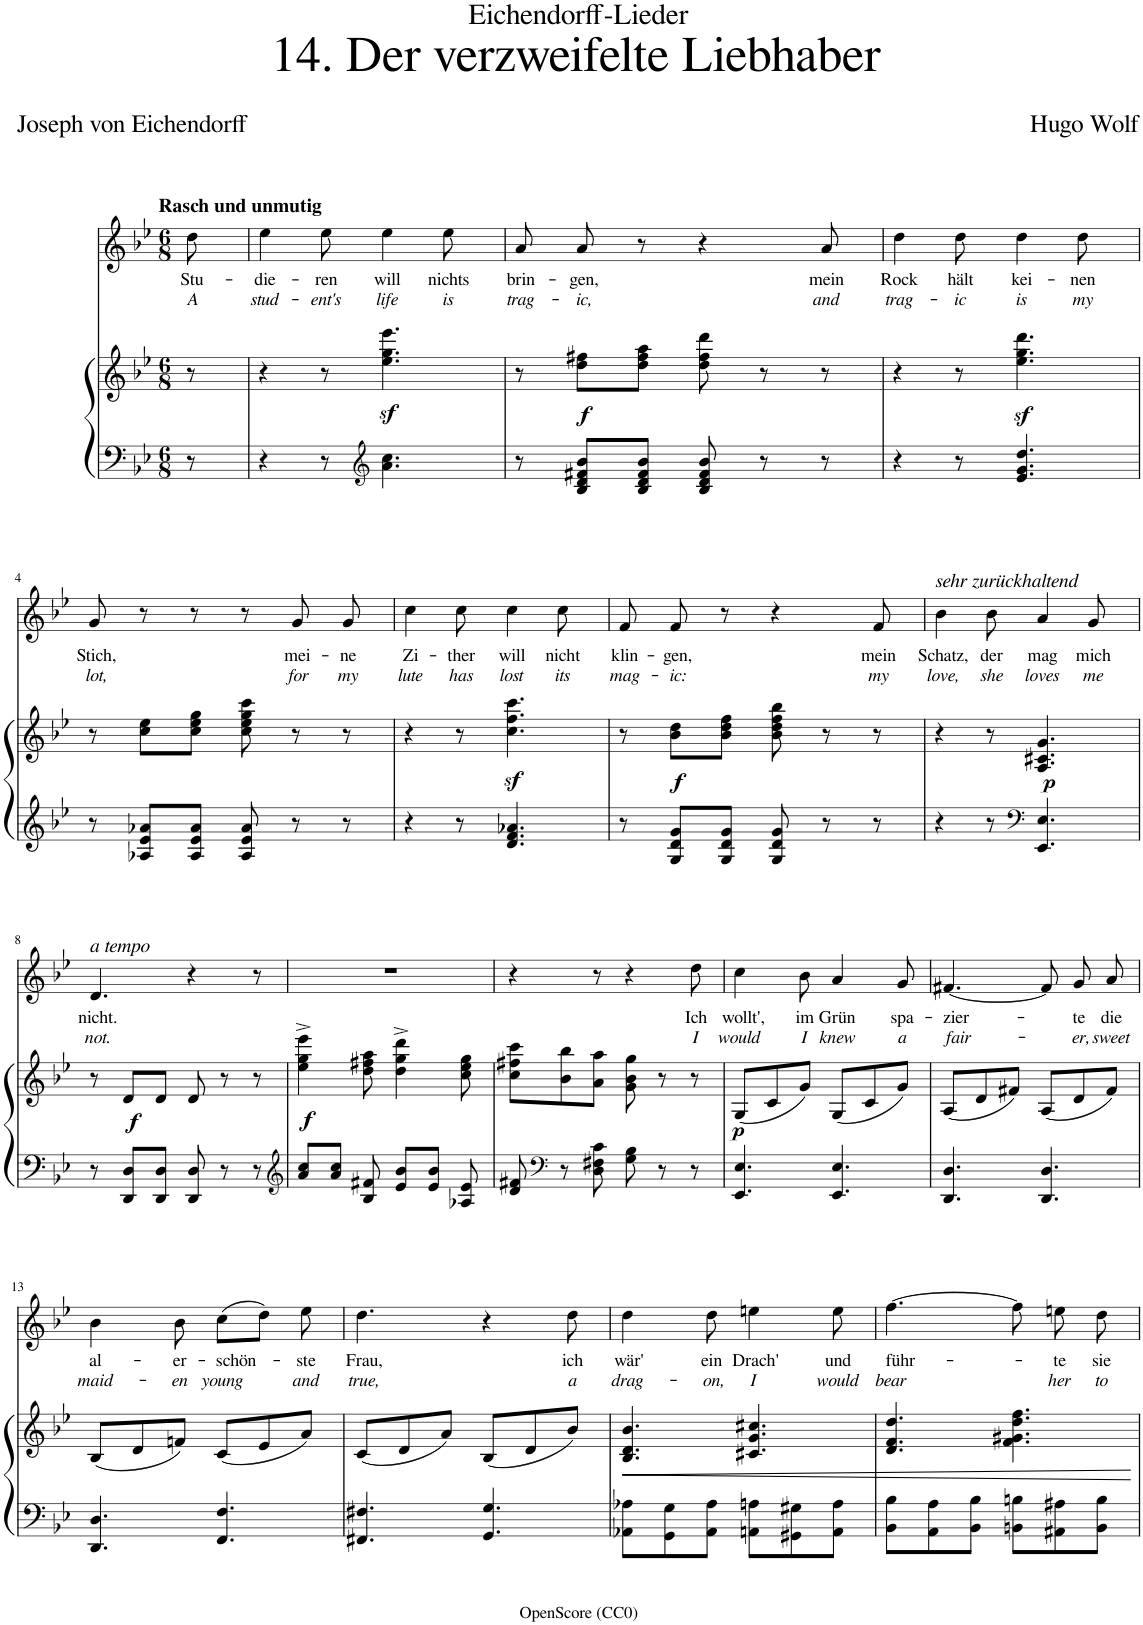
**kern	**kern	**dynam	**kern	**text	**text
*part2	*part2	*part2	*part1	*part1	*part1
*staff3	*staff2	*staff2/3	*staff1	*staff1	*staff1
*I"Piano	*	*	*I"Voice	*	*
*I'Pno	*	*	*	*	*
*clefF4	*clefG2	*	*clefG2	*	*
*k[b-e-]	*k[b-e-]	*	*k[b-e-]	*	*
*M6/8	*M6/8	*	*M6/8	*	*
=	=	=	=	=	=
!	!	!	!LO:TX:a:B:t=Rasch und unmutig	!	!
!	!	!	!	!LO:LY:b	!LO:LY:b
8r	8r	.	8dd\	Stu-	A
=1	=1	=1	=1	=1	=1
!	!	!	!	!LO:LY:b	!LO:LY:b
4r	4r	.	4ee-\	-die-	stud-
!	!	!	!	!LO:LY:b	!LO:LY:b
8r	8r	.	8ee-\	-ren	-ent's
*clefG2	*	*	*	*	*
!	!	!	!	!LO:LY:b	!LO:LY:b
4.a\ 4.cc\	4.ee-\z< 4.gg\z< 4.eee-\z<	.	4ee-\	will	life
!	!	!	!	!LO:LY:b	!LO:LY:b
.	.	.	8ee-\	nichts	is
=2	=2	=2	=2	=2	=2
!	!	!	!	!LO:LY:b	!LO:LY:b
8r	8r	.	8a/	brin-	trag-
!	!	!LO:DY:b	!	!LO:LY:b	!LO:LY:b
8B-/ 8d/ 8f#X/ 8b-/L	8dd\ 8ff#X\L	f	8a/	-gen,	-ic,
8B-/ 8d/ 8f#/ 8b-/J	8dd\ 8ff#\ 8aa\J	.	8r	.	.
8B-/ 8d/ 8f#/ 8b-/	8dd\ 8ff#\ 8ddd\	.	4r	.	.
8r	8r	.	.	.	.
!	!	!	!	!LO:LY:b	!LO:LY:b
8r	8r	.	8a/	mein	and
=3	=3	=3	=3	=3	=3
!	!	!	!	!LO:LY:b	!LO:LY:b
4r	4r	.	4dd\	Rock	trag-
!	!	!	!	!LO:LY:b	!LO:LY:b
8r	8r	.	8dd\	hält	-ic
!	!	!	!	!LO:LY:b	!LO:LY:b
4.e-/ 4.g/ 4.dd/	4.ee-\z< 4.gg\z< 4.ddd\z<	.	4dd\	kei-	is
!	!	!	!	!LO:LY:b	!LO:LY:b
.	.	.	8dd\	-nen	my
!!LO:LB:g=z
=4	=4	=4	=4	=4	=4
!	!	!	!	!LO:LY:b	!LO:LY:b
8r	8r	.	8g/	Stich,	lot,
8A-X/ 8e-/ 8a-X/L	8cc\ 8ee-\L	.	8r	.	.
8A-/ 8e-/ 8a-/J	8cc\ 8ee-\ 8gg\J	.	8r	.	.
8A-/ 8e-/ 8a-/	8cc\ 8ee-\ 8gg\ 8ccc\	.	8r	.	.
!	!	!	!	!LO:LY:b	!LO:LY:b
8r	8r	.	8g/	mei-	for
!	!	!	!	!LO:LY:b	!LO:LY:b
8r	8r	.	8g/	-ne	my
=5	=5	=5	=5	=5	=5
!	!	!	!	!LO:LY:b	!LO:LY:b
4r	4r	.	4cc\	Zi-	lute
!	!	!	!	!LO:LY:b	!LO:LY:b
8r	8r	.	8cc\	-ther	has
!	!	!	!	!LO:LY:b	!LO:LY:b
4.d/ 4.f/ 4.a-X/	4.cc\z< 4.ff\z< 4.ccc\z<	.	4cc\	will	lost
!	!	!	!	!LO:LY:b	!LO:LY:b
.	.	.	8cc\	nicht	its
=6	=6	=6	=6	=6	=6
!	!	!	!	!LO:LY:b	!LO:LY:b
8r	8r	.	8f/	klin-	mag-
!	!	!LO:DY:b	!	!LO:LY:b	!LO:LY:b
8G/ 8d/ 8g/L	8b-\ 8dd\L	f	8f/	-gen,	-ic:
8G/ 8d/ 8g/J	8b-\ 8dd\ 8ff\J	.	8r	.	.
8G/ 8d/ 8g/	8b-\ 8dd\ 8ff\ 8bb-\	.	4r	.	.
8r	8r	.	.	.	.
!	!	!	!	!LO:LY:b	!LO:LY:b
8r	8r	.	8f/	mein	my
=7	=7	=7	=7	=7	=7
!	!	!	!LO:TX:a:i:t=sehr zurückhaltend	!	!
!	!	!	!	!LO:LY:b	!LO:LY:b
4r	4r	.	4b-\	Schatz,	love,
!	!	!	!	!LO:LY:b	!LO:LY:b
8r	8r	.	8b-\	der	she
*clefF4	*	*	*	*	*
!	!	!LO:DY:b	!	!LO:LY:b	!LO:LY:b
4.EE-/ 4.E-/	4.A/ 4.c#X/ 4.g/	p	4a/	mag	loves
!	!	!	!	!LO:LY:b	!LO:LY:b
.	.	.	8g/	mich	me
!!LO:LB:g=z
=8	=8	=8	=8	=8	=8
!	!	!	!LO:TX:a:i:t=a tempo	!	!
!	!	!	!	!LO:LY:b	!LO:LY:b
8r	8r	.	4.d/	nicht.	not.
!	!	!LO:DY:b	!	!	!
8DD/ 8D/L	8d/L	f	.	.	.
8DD/ 8D/J	8d/J	.	.	.	.
8DD/ 8D/	8d/	.	4r	.	.
8r	8r	.	.	.	.
8r	8r	.	8r	.	.
=9	=9	=9	=9	=9	=9
*clefG2	*	*	*	*	*
!	!	!LO:DY:b	!	!	!
8a/ 8cc/L	4ee-\^ 4gg\^ 4eee-\^	f	2.r	.	.
8a/ 8cc/J	.	.	.	.	.
8B-/ 8f#X/	8dd\ 8ff#X\ 8aa\	.	.	.	.
8e-/ 8b-/L	4dd\^ 4gg\^ 4ddd\^	.	.	.	.
8e-/ 8b-/J	.	.	.	.	.
8A-X/ 8e-/	8cc\ 8ee-\ 8gg\	.	.	.	.
=10	=10	=10	=10	=10	=10
8d/ 8f#X/	8cc\ 8ff#X\ 8ccc\L	.	4r	.	.
*clefF4	*	*	*	*	*
8r	8b-\ 8bb-\	.	.	.	.
8D\ 8F#X\ 8c\	8a\ 8aa\J	.	8r	.	.
8G\ 8B-\	8g\ 8b-\ 8gg\	.	4r	.	.
8r	8r	.	.	.	.
!	!	!	!	!LO:LY:b	!LO:LY:b
8r	8r	.	8dd\	Ich	I
=11	=11	=11	=11	=11	=11
!	!	!LO:DY:a=2	!	!LO:LY:b	!LO:LY:b
4.EE-/ 4.E-/	(8G/L	p	4cc\	wollt',	would
.	8c/	.	.	.	.
!	!	!	!	!LO:LY:b	!LO:LY:b
.	8g/J)	.	8b-\	im	I
!	!	!	!	!LO:LY:b	!LO:LY:b
4.EE-/ 4.E-/	(8G/L	.	4a/	Grün	knew
.	8c/	.	.	.	.
!	!	!	!	!LO:LY:b	!LO:LY:b
.	8g/J)	.	8g/	spa-	a
=12	=12	=12	=12	=12	=12
!	!	!	!	!LO:LY:b	!LO:LY:b
4.DD/ 4.D/	(8A/L	.	[4.f#X/	-zier-	fair-
.	8d/	.	.	.	.
.	8f#X/J)	.	.	.	.
4.DD/ 4.D/	(8A/L	.	8f#/]	.	.
!	!	!	!	!LO:LY:b	!LO:LY:b
.	8d/	.	8g/	-te	-er,
!	!	!	!	!LO:LY:b	!LO:LY:b
.	8f#/J)	.	8a/	die	sweet
!!LO:LB:g=z
=13	=13	=13	=13	=13	=13
!	!	!	!	!LO:LY:b	!LO:LY:b
4.DD/ 4.D/	(8B-/L	.	4b-\	al-	maid-
.	8d/	.	.	.	.
!	!	!	!	!LO:LY:b	!LO:LY:b
.	8fn/J)	.	8b-\	-er-	-en
!	!	!	!	!LO:LY:b	!LO:LY:b
4.FF/ 4.F/	(8c/L	.	(8cc\L	-schön-	young
.	8e-/	.	8dd\J)	.	.
!	!	!	!	!LO:LY:b	!LO:LY:b
.	8a/J)	.	8ee-\	-ste	and
=14	=14	=14	=14	=14	=14
!	!	!	!	!LO:LY:b	!LO:LY:b
4.FF#X/ 4.F#X/	(8c/L	.	4.dd\	Frau,	true,
.	8d/	.	.	.	.
.	8a/J)	.	.	.	.
4.GG/ 4.G/	(8B-/L	.	4r	.	.
.	8d/	.	.	.	.
!	!	!	!	!LO:LY:b	!LO:LY:b
.	8b-/J)	.	8dd\	ich	a
=15	=15	=15	=15	=15	=15
!	!	!LO:HP:b	!	!LO:LY:b	!LO:LY:b
8AA-X\ 8A-X\L	4.B-/ 4.d/ 4.b-/	<	4dd\	wär'	drag-
8GG\ 8G\	.	.	.	.	.
!	!	!	!	!LO:LY:b	!LO:LY:b
8AA-\ 8A-\J	.	.	8dd\	ein	-on,
!	!	!	!	!LO:LY:b	!LO:LY:b
8AAn\ 8An\L	4.c#X/ 4.g/ 4.cc#X/	.	4een\	Drach'	I
8GG#X\ 8G#X\	.	.	.	.	.
!	!	!	!	!LO:LY:b	!LO:LY:b
8AA\ 8A\J	.	.	8ee\	und	would
=16	=16	=16	=16	=16	=16
!	!	!	!	!LO:LY:b	!LO:LY:b
8BB-\ 8B-\L	4.d/ 4.f/ 4.dd/	.	[4.ff\	führ-	bear
8AA\ 8A\	.	.	.	.	.
8BB-\ 8B-\J	.	.	.	.	.
8BBn\ 8Bn\L	4.f\ 4.g#X\ 4.dd\ 4.ff\	.	8ff\]	.	.
!	!	!	!	!LO:LY:b	!LO:LY:b
8AA#X\ 8A#X\	.	.	8een\	-te	her
!	!	!	!	!LO:LY:b	!LO:LY:b
8BB\ 8B\J	.	.	8dd\	sie	to
.	.	[	.	.	.
=	=	=	=	=	=
*-	*-	*-	*-	*-	*-
